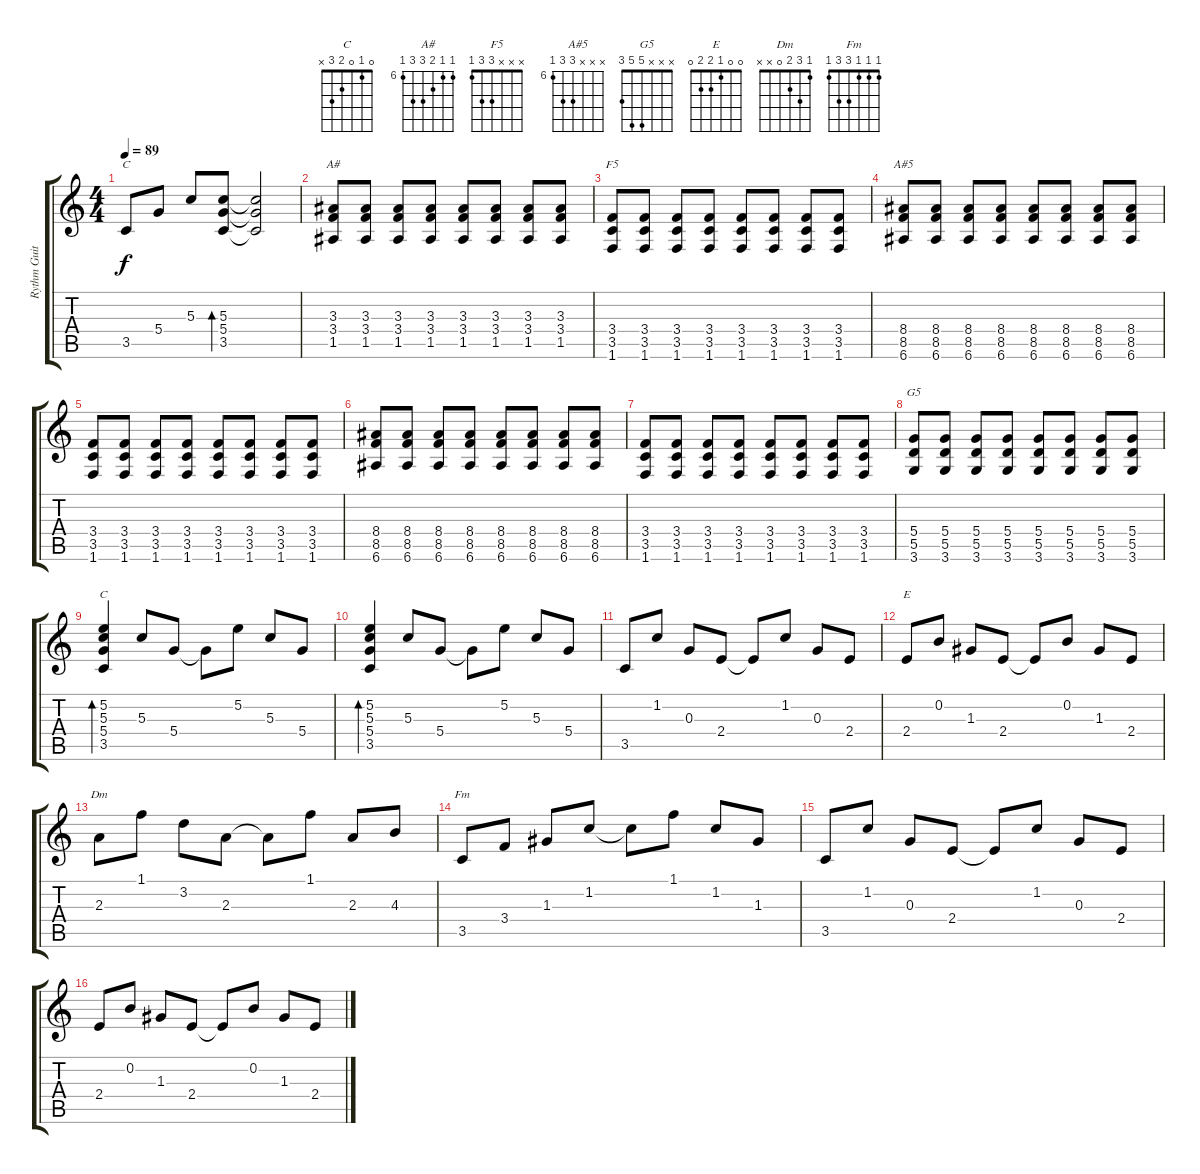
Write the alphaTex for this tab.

\track ("Rythm Guitar" "Rythm Guit") {instrument overdrivenguitar}
\staff {score tabs}
\tuning (E4 B3 G3 D3 A2 E2) {hide}
\chord ("C" 3 5 5 5 3 x)
\chord ("A#" 6 6 7 8 8 6) {firstfret 6}
\chord ("F5" x x x 3 3 1)
\chord ("A#5" x x x 8 8 6) {firstfret 6}
\chord ("G5" x x x 5 5 3)
\chord ("C" 0 1 0 2 3 x)
\chord ("E" 0 0 1 2 2 0)
\chord ("Dm" 1 3 2 0 x x)
\chord ("Fm" 1 1 1 3 3 1)
\ts (4 4)
\tempo 89
\clef g2
\ks c
3.5.8{ch "C" dy f} 5.4.8 5.3.8 (5.3 5.4 3.5).8{bd 120} (5.3{t} 5.4{t} 3.5{t}).2 |
(3.3 3.4 1.5).8{ch "A#"} (3.3 3.4 1.5).8 (3.3 3.4 1.5).8 (3.3 3.4 1.5).8 (3.3 3.4 1.5).8 (3.3 3.4 1.5).8 (3.3 3.4 1.5).8 (3.3 3.4 1.5).8 |
(3.4 3.5 1.6).8{ch "F5"} (3.4 3.5 1.6).8 (3.4 3.5 1.6).8 (3.4 3.5 1.6).8 (3.4 3.5 1.6).8 (3.4 3.5 1.6).8 (3.4 3.5 1.6).8 (3.4 3.5 1.6).8 |
(8.4 8.5 6.6).8{ch "A#5"} (8.4 8.5 6.6).8 (8.4 8.5 6.6).8 (8.4 8.5 6.6).8 (8.4 8.5 6.6).8 (8.4 8.5 6.6).8 (8.4 8.5 6.6).8 (8.4 8.5 6.6).8 |
(3.4 3.5 1.6).8 (3.4 3.5 1.6).8 (3.4 3.5 1.6).8 (3.4 3.5 1.6).8 (3.4 3.5 1.6).8 (3.4 3.5 1.6).8 (3.4 3.5 1.6).8 (3.4 3.5 1.6).8 |
(8.4 8.5 6.6).8 (8.4 8.5 6.6).8 (8.4 8.5 6.6).8 (8.4 8.5 6.6).8 (8.4 8.5 6.6).8 (8.4 8.5 6.6).8 (8.4 8.5 6.6).8 (8.4 8.5 6.6).8 |
(3.4 3.5 1.6).8 (3.4 3.5 1.6).8 (3.4 3.5 1.6).8 (3.4 3.5 1.6).8 (3.4 3.5 1.6).8 (3.4 3.5 1.6).8 (3.4 3.5 1.6).8 (3.4 3.5 1.6).8 |
(5.4 5.5 3.6).8{ch "G5"} (5.4 5.5 3.6).8 (5.4 5.5 3.6).8 (5.4 5.5 3.6).8 (5.4 5.5 3.6).8 (5.4 5.5 3.6).8 (5.4 5.5 3.6).8 (5.4 5.5 3.6).8 |
(5.2 5.3 5.4 3.5).4{bd 120 ch "C"} 5.3.8 5.4.8 5.4{t}.8 5.2.8 5.3.8 5.4.8 |
(5.2 5.3 5.4 3.5).4{bd 120} 5.3.8 5.4.8 5.4{t}.8 5.2.8 5.3.8 5.4.8 |
3.5.8 1.2.8 0.3.8 2.4.8 2.4{t}.8 1.2.8 0.3.8 2.4.8 |
2.4.8{ch "E"} 0.2.8 1.3.8 2.4.8 2.4{t}.8 0.2.8 1.3.8 2.4.8 |
2.3.8{ch "Dm"} 1.1.8 3.2.8 2.3.8 2.3{t}.8 1.1.8 2.3.8 4.3.8 |
3.5.8{ch "Fm"} 3.4.8 1.3.8 1.2.8 1.2{t}.8 1.1.8 1.2.8 1.3.8 |
3.5.8 1.2.8 0.3.8 2.4.8 2.4{t}.8 1.2.8 0.3.8 2.4.8 |
2.4.8 0.2.8 1.3.8 2.4.8 2.4{t}.8 0.2.8 1.3.8 2.4.8
